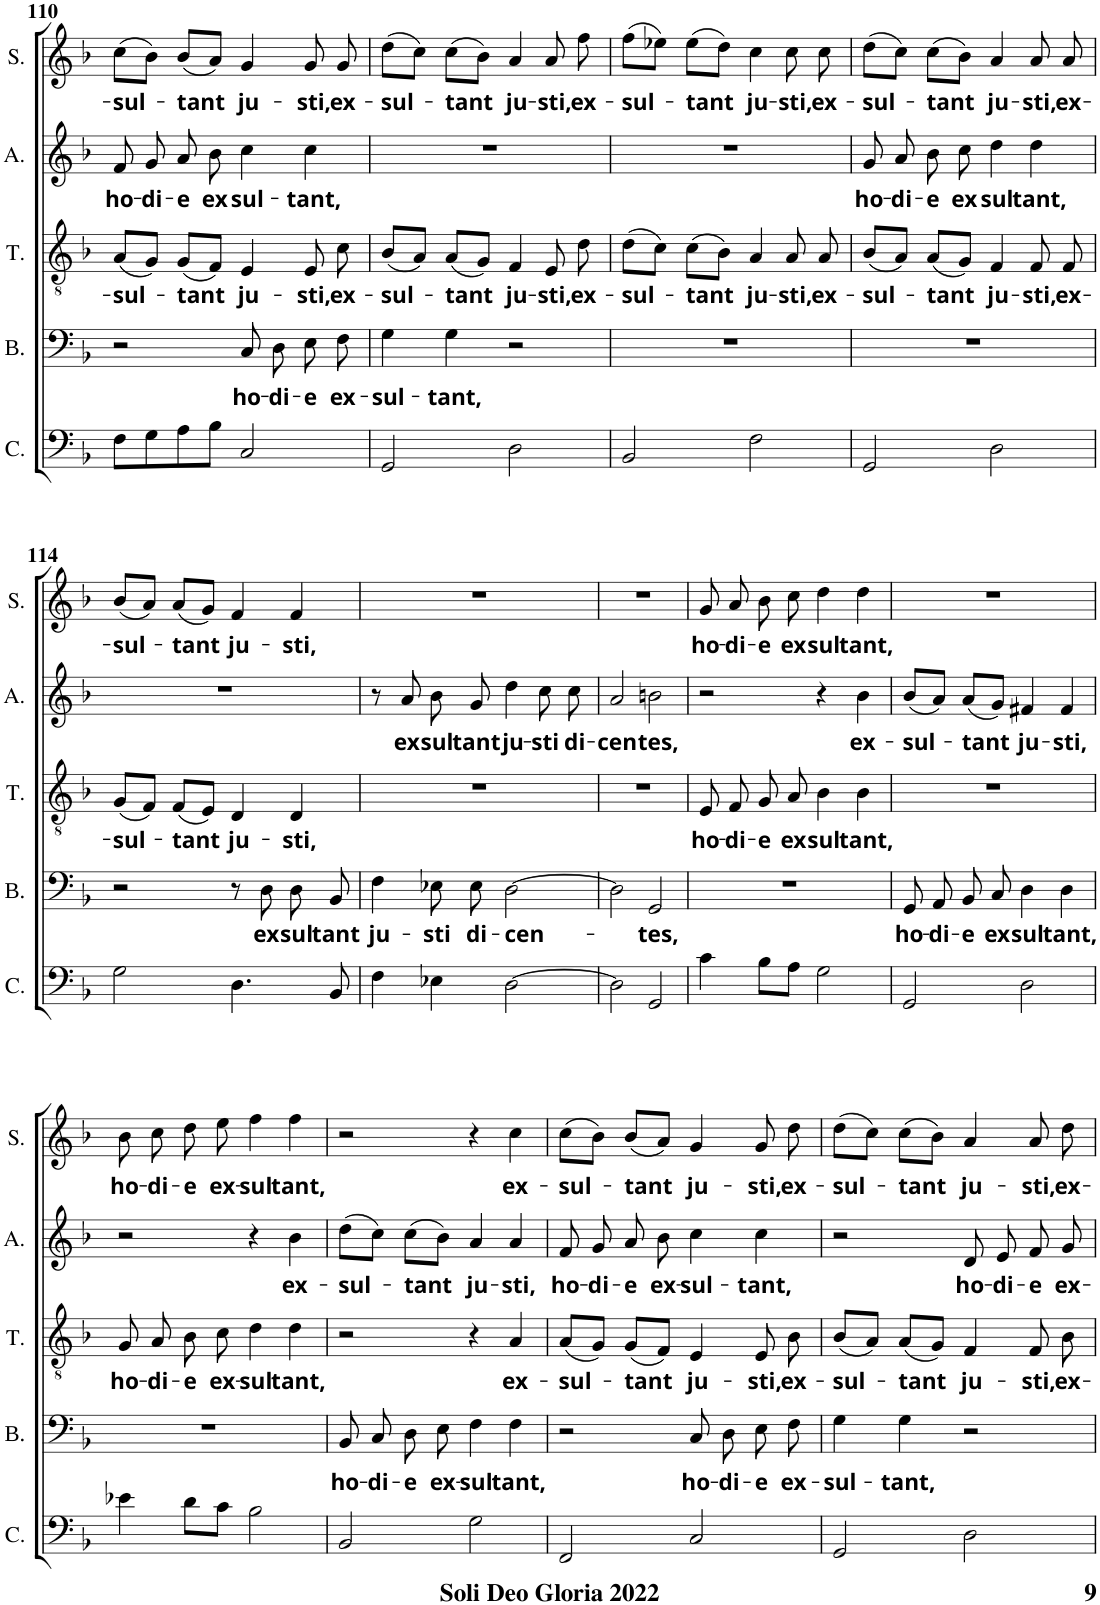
**kern	**kern	**text	**kern	**text	**kern	**text	**kern	**text
*part5	*part4	*part4	*part3	*part3	*part2	*part2	*part1	*part1
*staff5	*staff4	*staff4	*staff3	*staff3	*staff2	*staff2	*staff1	*staff1
*I"Continuo	*I"Bass	*	*I"Ténor	*	*I"Alto	*	*I"Soprano	*
*I'C.	*I'B.	*	*I'T.	*	*I'A.	*	*I'S.	*
!!LO:PB:g=z
*clefF4	*clefF4	*	*clefGv2	*	*clefG2	*	*clefG2	*
*	*Trd7c12	*	*	*	*	*	*	*
*k[b-]	*k[b-]	*	*k[b-]	*	*k[b-]	*	*k[b-]	*
*M4/4	*M4/4	*	*M4/4	*	*M4/4	*	*M4/4	*
*met(c|)	*met(c|)	*	*met(c|)	*	*met(c|)	*	*met(c|)	*
=110	=110	=110	=110	=110	=110	=110	=110	=110
!	!	!	!	!LO:LY:b	!	!LO:LY:b	!	!LO:LY:b
8F\L	2r	.	(8A/L	-sul-	8f/	ho-	(8cc\L	-sul-
!	!	!	!	!	!	!LO:LY:b	!	!
8G\	.	.	8G/J)	.	8g/	-di-	8b-\J)	.
!	!	!	!	!LO:LY:b	!	!LO:LY:b	!	!LO:LY:b
8A\	.	.	(8G/L	-tant	8a/	-e	(8b-/L	-tant
!	!	!	!	!	!	!LO:LY:b	!	!
8B-\J	.	.	8F/J)	.	8b-\	ex-	8a/J)	.
!	!	!LO:LY:b	!	!LO:LY:b	!	!LO:LY:b	!	!LO:LY:b
2C/	8C/L	ho-	4E/	ju-	4cc\	-sul-	4g/	ju-
!	!	!LO:LY:b	!	!	!	!	!	!
.	8D/J	-di-	.	.	.	.	.	.
!	!	!LO:LY:b	!	!LO:LY:b	!	!LO:LY:b	!	!LO:LY:b
.	8E\L	-e	8E/	-sti,	4cc\	-tant,	8g/	-sti,
!	!	!LO:LY:b	!	!LO:LY:b	!	!	!	!LO:LY:b
.	8F\J	ex-	8c\	ex-	.	.	8g/	ex-
=111	=111	=111	=111	=111	=111	=111	=111	=111
!	!	!LO:LY:b	!	!LO:LY:b	!	!	!	!LO:LY:b
2GG/	4G\	-sul-	(8B-/L	-sul-	1r	.	(8dd\L	-sul-
.	.	.	8A/J)	.	.	.	8cc\J)	.
!	!	!LO:LY:b	!	!LO:LY:b	!	!	!	!LO:LY:b
.	4G\	-tant,	(8A/L	-tant	.	.	(8cc\L	-tant
.	.	.	8G/J)	.	.	.	8b-\J)	.
!	!	!	!	!LO:LY:b	!	!	!	!LO:LY:b
2D\	2r	.	4F/	ju-	.	.	4a/	ju-
!	!	!	!	!LO:LY:b	!	!	!	!LO:LY:b
.	.	.	8E/	-sti,	.	.	8a/	-sti,
!	!	!	!	!LO:LY:b	!	!	!	!LO:LY:b
.	.	.	8d\	ex-	.	.	8ff\	ex-
=112	=112	=112	=112	=112	=112	=112	=112	=112
!	!	!	!	!LO:LY:b	!	!	!	!LO:LY:b
2BB-/	1r	.	(8d\L	-sul-	1r	.	(8ff\L	-sul-
.	.	.	8c\J)	.	.	.	8ee-X\J)	.
!	!	!	!	!LO:LY:b	!	!	!	!LO:LY:b
.	.	.	(8c\L	-tant	.	.	(8ee-\L	-tant
.	.	.	8B-\J)	.	.	.	8dd\J)	.
!	!	!	!	!LO:LY:b	!	!	!	!LO:LY:b
2F\	.	.	4A/	ju-	.	.	4cc\	ju-
!	!	!	!	!LO:LY:b	!	!	!	!LO:LY:b
.	.	.	8A/	-sti,	.	.	8cc\	-sti,
!	!	!	!	!LO:LY:b	!	!	!	!LO:LY:b
.	.	.	8A/	ex-	.	.	8cc\	ex-
=113	=113	=113	=113	=113	=113	=113	=113	=113
!	!	!	!	!LO:LY:b	!	!LO:LY:b	!	!LO:LY:b
2GG/	1r	.	(8B-/L	-sul-	8g/	ho-	(8dd\L	-sul-
!	!	!	!	!	!	!LO:LY:b	!	!
.	.	.	8A/J)	.	8a/	-di-	8cc\J)	.
!	!	!	!	!LO:LY:b	!	!LO:LY:b	!	!LO:LY:b
.	.	.	(8A/L	-tant	8b-\	-e	(8cc\L	-tant
!	!	!	!	!	!	!LO:LY:b	!	!
.	.	.	8G/J)	.	8cc\	ex-	8b-\J)	.
!	!	!	!	!LO:LY:b	!	!LO:LY:b	!	!LO:LY:b
2D\	.	.	4F/	ju-	4dd\	-sul-	4a/	ju-
!	!	!	!	!LO:LY:b	!	!LO:LY:b	!	!LO:LY:b
.	.	.	8F/	-sti,	4dd\	-tant,	8a/	-sti,
!	!	!	!	!LO:LY:b	!	!	!	!LO:LY:b
.	.	.	8F/	ex-	.	.	8a/	ex-
!!LO:LB:g=z
=114	=114	=114	=114	=114	=114	=114	=114	=114
!	!	!	!	!LO:LY:b	!	!	!	!LO:LY:b
2G\	2r	.	(8G/L	-sul-	1r	.	(8b-/L	-sul-
.	.	.	8F/J)	.	.	.	8a/J)	.
!	!	!	!	!LO:LY:b	!	!	!	!LO:LY:b
.	.	.	(8F/L	-tant	.	.	(8a/L	-tant
.	.	.	8E/J)	.	.	.	8g/J)	.
!	!	!	!	!LO:LY:b	!	!	!	!LO:LY:b
4.D\	8r	.	4D/	ju-	.	.	4f/	ju-
!	!	!LO:LY:b	!	!	!	!	!	!
.	8D\	ex-	.	.	.	.	.	.
!	!	!LO:LY:b	!	!LO:LY:b	!	!	!	!LO:LY:b
.	8D/L	-sul-	4D/	-sti,	.	.	4f/	-sti,
!	!	!LO:LY:b	!	!	!	!	!	!
8BB-/	8BB-/J	-tant	.	.	.	.	.	.
=115	=115	=115	=115	=115	=115	=115	=115	=115
!	!	!LO:LY:b	!	!	!	!	!	!
4F\	4F\	ju-	1r	.	8r	.	1r	.
!	!	!	!	!	!	!LO:LY:b	!	!
.	.	.	.	.	8a/	ex-	.	.
!	!	!LO:LY:b	!	!	!	!LO:LY:b	!	!
4E-X\	8E-X\L	-sti	.	.	8b-\	-sul-	.	.
!	!	!LO:LY:b	!	!	!	!LO:LY:b	!	!
.	8E-\J	di-	.	.	8g/	-tant	.	.
!	!	!LO:LY:b	!	!	!	!LO:LY:b	!	!
[2D\	[2D\	-cen-	.	.	4dd\	ju-	.	.
!	!	!	!	!	!	!LO:LY:b	!	!
.	.	.	.	.	8cc\	-sti	.	.
!	!	!	!	!	!	!LO:LY:b	!	!
.	.	.	.	.	8cc\	di-	.	.
=116	=116	=116	=116	=116	=116	=116	=116	=116
!	!	!	!	!	!	!LO:LY:b	!	!
2D\]	2D\]	.	1r	.	2a/	-cen-	1r	.
!	!	!LO:LY:b	!	!	!	!LO:LY:b	!	!
2GG/	2GG/	-tes,	.	.	2bn\	-tes,	.	.
=117	=117	=117	=117	=117	=117	=117	=117	=117
!	!	!	!	!LO:LY:b	!	!	!	!LO:LY:b
4c\	1r	.	8E/	ho-	2r	.	8g/	ho-
!	!	!	!	!LO:LY:b	!	!	!	!LO:LY:b
.	.	.	8F/	-di-	.	.	8a/	-di-
!	!	!	!	!LO:LY:b	!	!	!	!LO:LY:b
8B-\L	.	.	8G/	-e	.	.	8b-\	-e
!	!	!	!	!LO:LY:b	!	!	!	!LO:LY:b
8A\J	.	.	8A/	ex-	.	.	8cc\	ex-
!	!	!	!	!LO:LY:b	!	!	!	!LO:LY:b
2G\	.	.	4B-\	-sul-	4r	.	4dd\	-sul-
!	!	!	!	!LO:LY:b	!	!LO:LY:b	!	!LO:LY:b
.	.	.	4B-\	-tant,	4b-\	ex-	4dd\	-tant,
=118	=118	=118	=118	=118	=118	=118	=118	=118
!	!	!LO:LY:b	!	!	!	!LO:LY:b	!	!
2GG/	8GG/L	ho-	1r	.	(8b-/L	-sul-	1r	.
!	!	!LO:LY:b	!	!	!	!	!	!
.	8AA/J	-di-	.	.	8a/J)	.	.	.
!	!	!LO:LY:b	!	!	!	!LO:LY:b	!	!
.	8BB-/L	-e	.	.	(8a/L	-tant	.	.
!	!	!LO:LY:b	!	!	!	!	!	!
.	8C/J	ex-	.	.	8g/J)	.	.	.
!	!	!LO:LY:b	!	!	!	!LO:LY:b	!	!
2D\	4D\	-sul-	.	.	4f#X/	ju-	.	.
!	!	!LO:LY:b	!	!	!	!LO:LY:b	!	!
.	4D\	-tant,	.	.	4f#/	-sti,	.	.
!!LO:LB:g=z
=119	=119	=119	=119	=119	=119	=119	=119	=119
!	!	!	!	!LO:LY:b	!	!	!	!LO:LY:b
4e-X\	1r	.	8G/	ho-	2r	.	8b-\	ho-
!	!	!	!	!LO:LY:b	!	!	!	!LO:LY:b
.	.	.	8A/	-di-	.	.	8cc\	-di-
!	!	!	!	!LO:LY:b	!	!	!	!LO:LY:b
8d\L	.	.	8B-\	-e	.	.	8dd\	-e
!	!	!	!	!LO:LY:b	!	!	!	!LO:LY:b
8c\J	.	.	8c\	ex-	.	.	8ee\	ex-
!	!	!	!	!LO:LY:b	!	!	!	!LO:LY:b
2B-\	.	.	4d\	-sul-	4r	.	4ff\	-sul-
!	!	!	!	!LO:LY:b	!	!LO:LY:b	!	!LO:LY:b
.	.	.	4d\	-tant,	4b-\	ex-	4ff\	-tant,
=120	=120	=120	=120	=120	=120	=120	=120	=120
!	!	!LO:LY:b	!	!	!	!LO:LY:b	!	!
2BB-/	8BB-/L	ho-	2r	.	(8dd\L	-sul-	2r	.
!	!	!LO:LY:b	!	!	!	!	!	!
.	8C/J	-di-	.	.	8cc\J)	.	.	.
!	!	!LO:LY:b	!	!	!	!LO:LY:b	!	!
.	8D\L	-e	.	.	(8cc\L	-tant	.	.
!	!	!LO:LY:b	!	!	!	!	!	!
.	8E\J	ex-	.	.	8b-\J)	.	.	.
!	!	!LO:LY:b	!	!	!	!LO:LY:b	!	!
2G\	4F\	-sul-	4r	.	4a/	ju-	4r	.
!	!	!LO:LY:b	!	!LO:LY:b	!	!LO:LY:b	!	!LO:LY:b
.	4F\	-tant,	4A/	ex-	4a/	-sti,	4cc\	ex-
=121	=121	=121	=121	=121	=121	=121	=121	=121
!	!	!	!	!LO:LY:b	!	!LO:LY:b	!	!LO:LY:b
2FF/	2r	.	(8A/L	-sul-	8f/	ho-	(8cc\L	-sul-
!	!	!	!	!	!	!LO:LY:b	!	!
.	.	.	8G/J)	.	8g/	-di-	8b-\J)	.
!	!	!	!	!LO:LY:b	!	!LO:LY:b	!	!LO:LY:b
.	.	.	(8G/L	-tant	8a/	-e	(8b-/L	-tant
!	!	!	!	!	!	!LO:LY:b	!	!
.	.	.	8F/J)	.	8b-\	ex-	8a/J)	.
!	!	!LO:LY:b	!	!LO:LY:b	!	!LO:LY:b	!	!LO:LY:b
2C/	8C/L	ho-	4E/	ju-	4cc\	-sul-	4g/	ju-
!	!	!LO:LY:b	!	!	!	!	!	!
.	8D/J	-di-	.	.	.	.	.	.
!	!	!LO:LY:b	!	!LO:LY:b	!	!LO:LY:b	!	!LO:LY:b
.	8E\L	-e	8E/	-sti,	4cc\	-tant,	8g/	-sti,
!	!	!LO:LY:b	!	!LO:LY:b	!	!	!	!LO:LY:b
.	8F\J	ex-	8B-\	ex-	.	.	8dd\	ex-
=122	=122	=122	=122	=122	=122	=122	=122	=122
!	!	!LO:LY:b	!	!LO:LY:b	!	!	!	!LO:LY:b
2GG/	4G\	-sul-	(8B-/L	-sul-	2r	.	(8dd\L	-sul-
.	.	.	8A/J)	.	.	.	8cc\J)	.
!	!	!LO:LY:b	!	!LO:LY:b	!	!	!	!LO:LY:b
.	4G\	-tant,	(8A/L	-tant	.	.	(8cc\L	-tant
.	.	.	8G/J)	.	.	.	8b-\J)	.
!	!	!	!	!LO:LY:b	!	!LO:LY:b	!	!LO:LY:b
2D\	2r	.	4F/	ju-	8d/	ho-	4a/	ju-
!	!	!	!	!	!	!LO:LY:b	!	!
.	.	.	.	.	8e/	-di-	.	.
!	!	!	!	!LO:LY:b	!	!LO:LY:b	!	!LO:LY:b
.	.	.	8F/	-sti,	8f/	-e	8a/	-sti,
!	!	!	!	!LO:LY:b	!	!LO:LY:b	!	!LO:LY:b
.	.	.	8B-\	ex-	8g/	ex-	8dd\	ex-
=	=	=	=	=	=	=	=	=
*-	*-	*-	*-	*-	*-	*-	*-	*-
